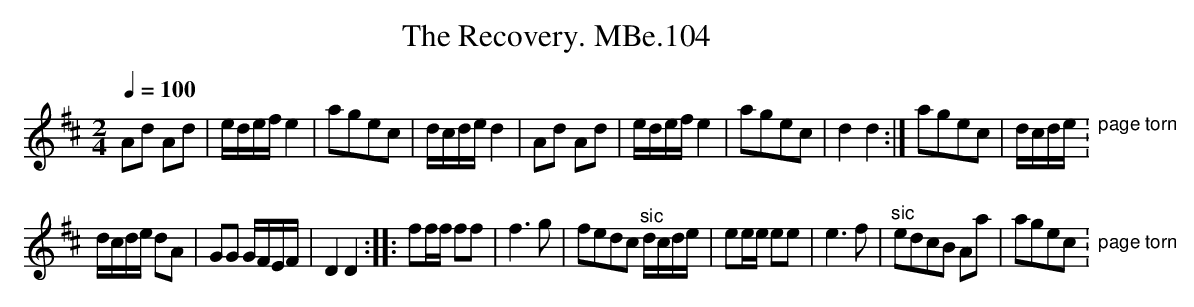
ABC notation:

X:1
T:Recovery. MBe.104, The
M:2/4
L:1/8
Q:1/4=100
K:D
Ad Ad|e/d/e/f/ e2|agec|d/c/d/e/ d2|\
Ad Ad|e/d/e/f/ e2|agec|d2 d2:|\
agec|d/c/d/e/">page torn":
d/c/d/e/ dA|GG G/F/E/F/|D2D2:|\
|:ff/f/ ff|f3g|fedc "^sic"d/c/d/e/|ee/e/ ee|\
e3f|"^sic"edcB Aa|agec">page torn":
